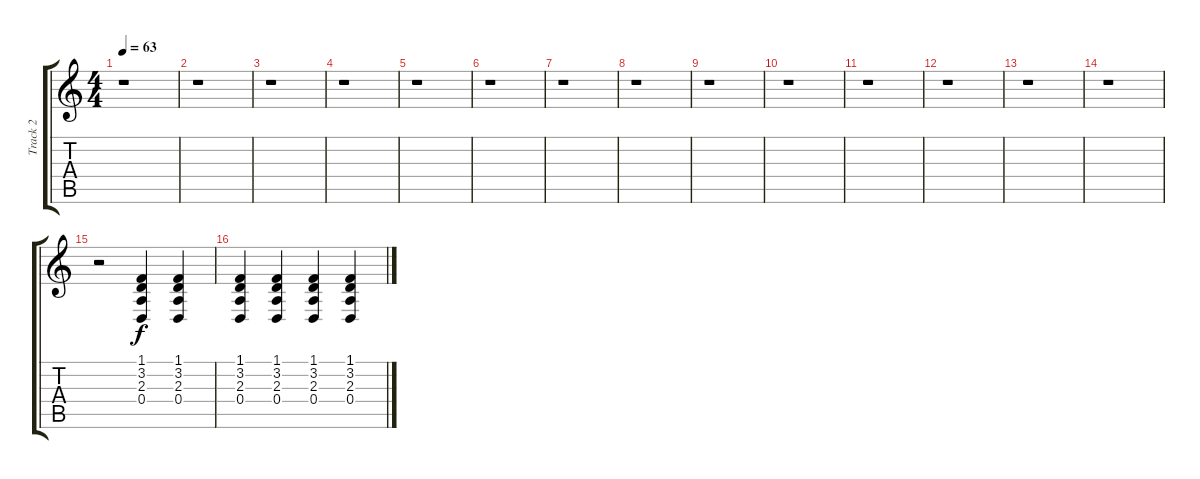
\track ("Track 2" "Track 2") {instrument acousticgrandpiano}
\staff {score tabs}
\tuning (E4 B3 G3 D3 A2 D2) {hide}
\ts (4 4)
\tempo 63
\clef g2
\ks c
r.1{dy fff} |
r.1 |
r.1 |
r.1 |
r.1 |
r.1 |
r.1 |
r.1 |
r.1 |
r.1 |
r.1 |
r.1 |
r.1 |
r.1 |
r.2 (1.1 3.2 2.3 0.4).4{dy f} (1.1 3.2 2.3 0.4).4 |
(1.1 3.2 2.3 0.4).4 (1.1 3.2 2.3 0.4).4 (1.1 3.2 2.3 0.4).4 (1.1 3.2 2.3 0.4).4
